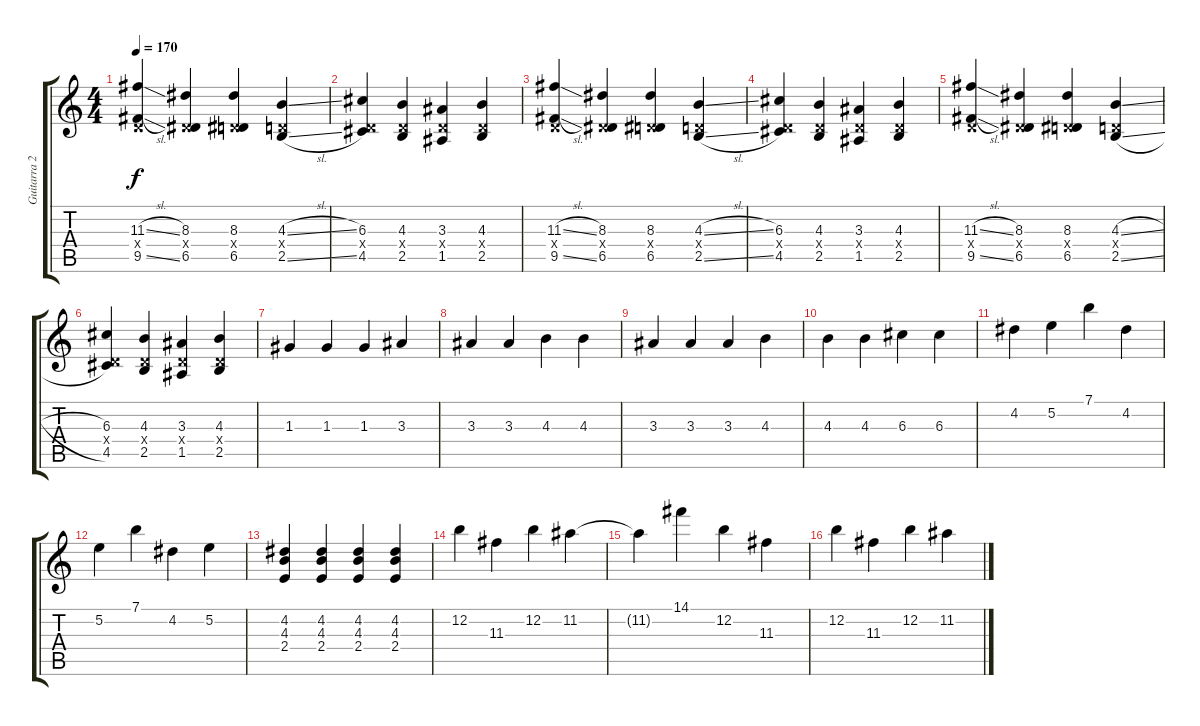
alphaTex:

\track ("Guitarra 2" "Guitarra 2") {instrument distortionguitar}
\staff {score tabs}
\tuning (E4 B3 G3 D3 A2 E2) {hide}
\ts (4 4)
\tempo 170
\clef g2
\ks c
(11.3{sl} 0.4{x} 9.5{sl}).4{dy f} (8.3 0.4{x} 6.5).4 (8.3 0.4{x} 6.5).4 (4.3{sl} 0.4{x} 2.5{sl}).4 |
(6.3 0.4{x} 4.5).4 (4.3 0.4{x} 2.5).4 (3.3 0.4{x} 1.5).4 (4.3 0.4{x} 2.5).4 |
(11.3{sl} 0.4{x} 9.5{sl}).4 (8.3 0.4{x} 6.5).4 (8.3 0.4{x} 6.5).4 (4.3{sl} 0.4{x} 2.5{sl}).4 |
(6.3 0.4{x} 4.5).4 (4.3 0.4{x} 2.5).4 (3.3 0.4{x} 1.5).4 (4.3 0.4{x} 2.5).4 |
(11.3{sl} 0.4{x} 9.5{sl}).4 (8.3 0.4{x} 6.5).4 (8.3 0.4{x} 6.5).4 (4.3{sl} 0.4{x} 2.5{sl}).4 |
(6.3 0.4{x} 4.5).4 (4.3 0.4{x} 2.5).4 (3.3 0.4{x} 1.5).4 (4.3 0.4{x} 2.5).4 |
1.3.4 1.3.4 1.3.4 3.3.4 |
3.3.4 3.3.4 4.3.4 4.3.4 |
3.3.4 3.3.4 3.3.4 4.3.4 |
4.3.4 4.3.4 6.3.4 6.3.4 |
4.2.4 5.2.4 7.1.4 4.2.4 |
5.2.4 7.1.4 4.2.4 5.2.4 |
(4.2 4.3 2.4).4{volume 4} (4.2 4.3 2.4).4 (4.2 4.3 2.4).4 (4.2 4.3 2.4).4 |
12.2.4{volume 7} 11.3.4 12.2.4 11.2.4 |
11.2{t}.4 14.1.4 12.2.4 11.3.4 |
12.2.4 11.3.4 12.2.4 11.2.4
